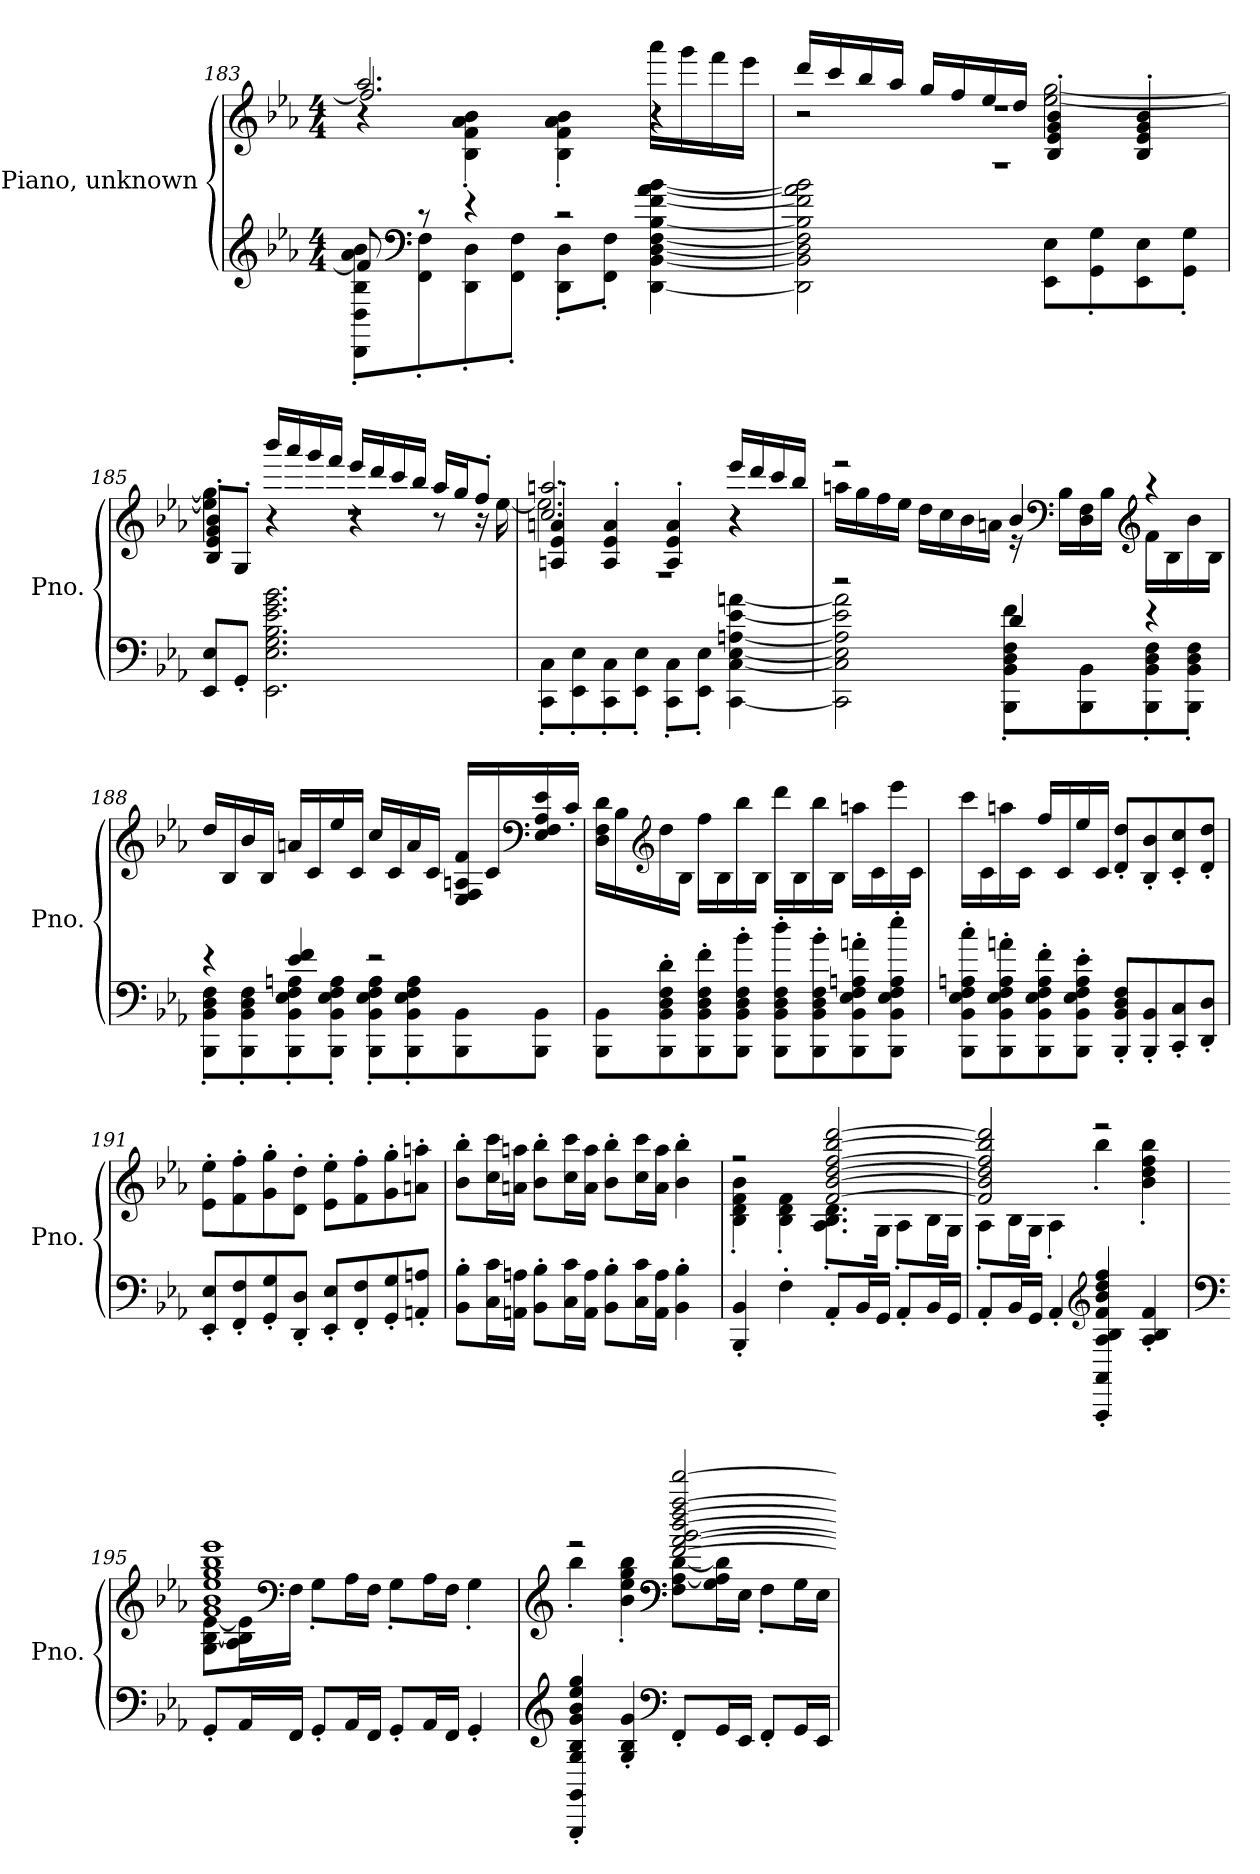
**kern	**kern
*part1	*part1
*staff2	*staff1
*I"Piano, unknown	*
*I'Pno.	*
!!LO:LB:g=z
*clefG2	*clefG2
*k[b-e-a-]	*k[b-e-a-]
*M4/4	*M4/4
=183	=183
*^	*^
*	*	*	*^
8f/]	8DD\' 8D\' 8B-\' 8a-\' 8b-\'L	2.aa-/	4r	2.ff/]
*clefF4	*	*	*	*
8r	8FF\' 8F\'	.	.	.
4r	8DD\' 8D\'	.	4B-\' 4f\' 4a-\' 4b-\'	.
.	8FF\' 8F\'J	.	.	.
2r	8DD\' 8D\'L	.	4B-\' 4f\' 4a-\' 4b-\'	.
.	8FF\' 8F\'J	.	.	.
.	[4DD\ [4BB-\ [4D\ [4F\ [4B-\ [4f\ [4a-\ [4b-\	4r	16aaa-\LL	4r
.	.	.	16ggg\	.
.	.	.	16fff\	.
.	.	.	16eee-\JJ	.
=184	=184	=184	=184	=184
1r	2DD\] 2BB-\] 2D\] 2F\] 2B-\] 2f\] 2a-\] 2b-\]	1r	2r	16ddd/LL
.	.	.	.	16ccc/
.	.	.	.	16bb-/
.	.	.	.	16aa-/JJ
.	.	.	.	16gg/LL
.	.	.	.	16ff/
.	.	.	.	16ee-/
.	.	.	.	16dd/JJ
.	8EE-\ 8E-\L	.	[2ee-\ [2gg\	4B-/' 4e-/' 4g/' 4b-/'
.	8GG\' 8G\'	.	.	.
.	8EE-\ 8E-\	.	.	4B-/' 4e-/' 4g/' 4b-/'
.	8GG\' 8G\'J	.	.	.
*v	*v	*	*	*
!!LO:LB:g=z	!!	!!
=185	=185	=185	=185
8EE-/ 8E-/L	1r	4ee-\] 4gg\]	8B-/' 8e-/' 8g/' 8b-/'L
8GG'/J	.	.	8G'/J
2.EE-\ 2.E-\ 2.G\ 2.B-\ 2.e-\ 2.g\ 2.b-\	.	4r	16bbb-/LL
.	.	.	16aaa-/
.	.	.	16ggg/
.	.	.	16fff/JJ
.	.	4r	16eee-/LL
.	.	.	16ddd/
.	.	.	16ccc/
.	.	.	16bb-/JJ
.	.	8r	16aa-/LL
.	.	.	16gg/J
.	.	16r	8ff'/J
.	.	[16ee-\	.
=186	=186	=186	=186
*^	*	*	*
1r	8CC\' 8C\'L	2.cc/ 2.aan/	2.ee-\]	4An/' 4e-/' 4an/'
.	8EE-\' 8E-\'	.	.	.
.	8CC\' 8C\'	.	.	4A/' 4e-/' 4a/'
.	8EE-\' 8E-\'J	.	.	.
.	8CC\' 8C\'L	.	.	4A/' 4e-/' 4a/'
.	8EE-\' 8E-\'J	.	.	.
.	[4CC\ [4C\ [4E-\ [4An\ [4e-\ [4an\	4r	4r	16eee-/LL
.	.	.	.	16ddd/
.	.	.	.	16ccc/
.	.	.	.	16bb-/JJ
*	*	*	*v	*v
!!LO:PB:g=z
=187	=187	=187	=187
2r	2CC\] 2C\] 2E-\] 2A\] 2e-\] 2a\]	2r	16aan\LL
.	.	.	16gg\
.	.	.	16ff\
.	.	.	16ee-\JJ
.	.	.	16dd\LL
.	.	.	16cc\
.	.	.	16b-\
.	.	.	16an\JJ
4d/	8BBB-\' 8BB-\' 8D\' 8F\' 8f\'L	4b-/	16r
*	*	*clefF4	*
.	.	.	16B-\LL
.	8BBB-\ 8BB-\	.	16D\ 16F\
.	.	.	16B-\JJ
*	*	*clefG2	*
4r	8BBB-\' 8BB-\' 8D\' 8F\'	4r	16f\LL
.	.	.	16B-\
.	8BBB-\' 8BB-\' 8D\' 8F\'J	.	16b-\
.	.	.	16B-\JJ
*	*	*v	*v
=188	=188	=188
4r	8BBB-\' 8BB-\' 8D\' 8F\'L	16dd/LL
.	.	16B-/
.	8BBB-\' 8BB-\' 8D\' 8F\'	16b-/
.	.	16B-/JJ
4e-/ 4f/	8BBB-\' 8BB-\' 8E-\' 8F\' 8An\'	16an/LL
.	.	16c/
.	8BBB-\' 8BB-\' 8E-\' 8F\' 8A\'J	16ee-/
.	.	16c/JJ
2r	8BBB-\' 8BB-\' 8E-\' 8F\' 8A\'L	16cc/LL
.	.	16c/
.	8BBB-\' 8BB-\' 8E-\' 8F\' 8A\'	16a/
.	.	16c/JJ
.	8BBB-\ 8BB-\	16E-/ 16F/ 16An/ 16f/LL
.	.	16c/
*	*	*clefF4
.	8BBB-\ 8BB-\J	16E-/ 16F/ 16A/ 16e-/
.	.	16c'/JJ
*v	*v	*
!!LO:LB:g=z
=189	=189
8BBB-\ 8BB-\L	16D\ 16F\ 16d\LL
.	16B-\
*	*clefG2
8BBB-\' 8BB-\' 8D\' 8F\' 8d\'	16dd\
.	16B-\JJ
8BBB-\' 8BB-\' 8D\' 8F\' 8f\'	16ff\LL
.	16B-\
8BBB-\' 8BB-\' 8D\' 8F\' 8b-\'J	16bb-\
.	16B-\JJ
8BBB-\' 8BB-\' 8D\' 8F\' 8dd\'L	16ddd\LL
.	16B-\
8BBB-\' 8BB-\' 8D\' 8F\' 8b-\'	16bb-\
.	16B-\JJ
8BBB-\' 8BB-\' 8E-\' 8F\' 8An\' 8an\'	16aan\LL
.	16c\
8BBB-\' 8BB-\' 8E-\' 8F\' 8A\' 8ee-\'J	16eee-\
.	16c\JJ
=190	=190
8BBB-\' 8BB-\' 8E-\' 8F\' 8An\' 8cc\'L	16ccc\LL
.	16c\
8BBB-\' 8BB-\' 8E-\' 8F\' 8A\' 8an\'	16aan\
.	16c\JJ
8BBB-\' 8BB-\' 8E-\' 8F\' 8A\' 8f\'	16ff/LL
.	16c/
8BBB-\' 8BB-\' 8E-\' 8F\' 8A\' 8e-\'J	16ee-/
.	16c/JJ
8BBB-/' 8BB-/' 8D/' 8F/'L	8d/' 8dd/'L
8BBB-/' 8BB-/'	8B-/' 8b-/'
8CC/' 8C/'	8c/' 8cc/'
8DD/' 8D/'J	8d/' 8dd/'J
=191	=191
8EE-/' 8E-/'L	8e-\' 8ee-\'L
8FF/' 8F/'	8f\' 8ff\'
8GG/' 8G/'	8g\' 8gg\'
8DD/' 8D/'J	8d\' 8dd\'J
8EE-/' 8E-/'L	8e-\' 8ee-\'L
8FF/' 8F/'	8f\' 8ff\'
8GG/' 8G/'	8g\' 8gg\'
8AAn/' 8An/'J	8an\' 8aan\'J
!!LO:LB:g=z
=192	=192
8BB-\' 8B-\'L	8b-\' 8bb-\'L
16C\ 16c\L	16cc\ 16ccc\L
16AAn\ 16An\JJ	16an\ 16aan\JJ
8BB-\' 8B-\'L	8b-\' 8bb-\'L
16C\ 16c\L	16cc\ 16ccc\L
16AA\ 16A\JJ	16a\ 16aa\JJ
8BB-\' 8B-\'L	8b-\' 8bb-\'L
16C\ 16c\L	16cc\ 16ccc\L
16AA\ 16A\JJ	16a\ 16aa\JJ
4BB-\' 4B-\'	4b-\' 4bb-\'
=193	=193
*	*^
4BBB-/' 4BB-/'	2r	4B-\' 4d\' 4f\' 4b-\'
4F'\	.	4B-\' 4d\' 4f\'
8AA-'/L	[2f/ [2b-/ [2dd/ [2ff/ [2bb-/ [2ddd/	8.A-\' 8.B-\' 8.d\'L
16BB-/L	.	.
16GG/JJ	.	16G\Jk
8AA-'/L	.	8A-'\L
16BB-/L	.	16B-\L
16GG/JJ	.	16G\JJ
=194	=194	=194
8AA-'/L	2f/] 2b-/] 2dd/] 2ff/] 2bb-/] 2ddd/]	8A-'\L
16BB-/L	.	16B-\L
16GG/JJ	.	16G\JJ
4AA-'/	.	4A-'\
*clefG2	*	*
4AAA-/' 4AA-/' 4A-/' 4B-/' 4f/' 4b-/' 4dd/' 4ff/'	2r	4bb-'\
4A-/' 4B-/' 4f/'	.	4b-\' 4dd\' 4ff\' 4bb-\'
!!LO:LB:g=z	!!
=195	=195	=195
*clefF4	*	*
8GG'/L	1g 1b- 1ee- 1gg 1bb- 1eee-	8G\ [8B-\ [8e-\L
16AA-/L	.	16A-\ 16B-\] 16e-\]L
*	*clefF4	*
16FF/JJ	.	16F\JJ
8GG'/L	.	8G'\L
16AA-/L	.	16A-\L
16FF/JJ	.	16F\JJ
8GG'/L	.	8G'\L
16AA-/L	.	16A-\L
16FF/JJ	.	16F\JJ
4GG'/	.	4G'\
=196	=196	=196
*clefG2	*clefG2	*
4GGG/' 4GG/' 4G/' 4B-/' 4g/' 4b-/' 4ee-/' 4gg/'	2r	4bb-'\
4G/' 4B-/' 4g/'	.	4b-\' 4ee-\' 4gg\' 4bb-\'
*clefF4	*clefF4	*
8FF'/L	[2f/ [2a-/ [2b-/ [2dd/ [2ff/ [2aa-/ [2fff/	8F\ [8A-\ [8d\L
16GG/L	.	16G\ 16A-\] 16d\]L
16EE-/JJ	.	16E-\JJ
8FF'/L	.	8F'\L
16GG/L	.	16G\L
16EE-/JJ	.	16E-\JJ
*	*v	*v
=	=
*-	*-
